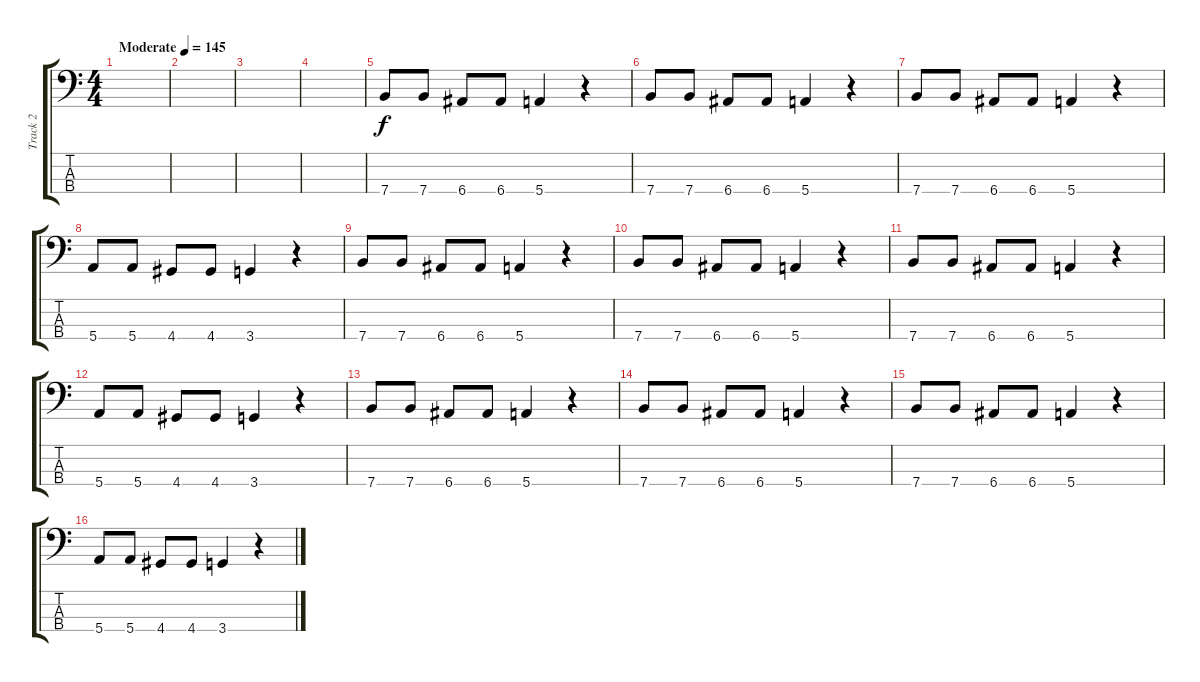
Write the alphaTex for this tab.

\track ("Track 2" "Track 2") {instrument electricbassfinger}
\staff {score tabs}
\tuning (G2 D2 A1 E1) {hide}
\ts (4 4)
\tempo (145 "Moderate")
\clef f4
\ks c
|
|
|
|
7.4.8 7.4.8 6.4.8 6.4.8 5.4.4 r.4 |
7.4.8 7.4.8 6.4.8 6.4.8 5.4.4 r.4 |
7.4.8 7.4.8 6.4.8 6.4.8 5.4.4 r.4 |
5.4.8 5.4.8 4.4.8 4.4.8 3.4.4 r.4 |
7.4.8 7.4.8 6.4.8 6.4.8 5.4.4 r.4 |
7.4.8 7.4.8 6.4.8 6.4.8 5.4.4 r.4 |
7.4.8 7.4.8 6.4.8 6.4.8 5.4.4 r.4 |
5.4.8 5.4.8 4.4.8 4.4.8 3.4.4 r.4 |
7.4.8 7.4.8 6.4.8 6.4.8 5.4.4 r.4 |
7.4.8 7.4.8 6.4.8 6.4.8 5.4.4 r.4 |
7.4.8 7.4.8 6.4.8 6.4.8 5.4.4 r.4 |
5.4.8 5.4.8 4.4.8 4.4.8 3.4.4 r.4
